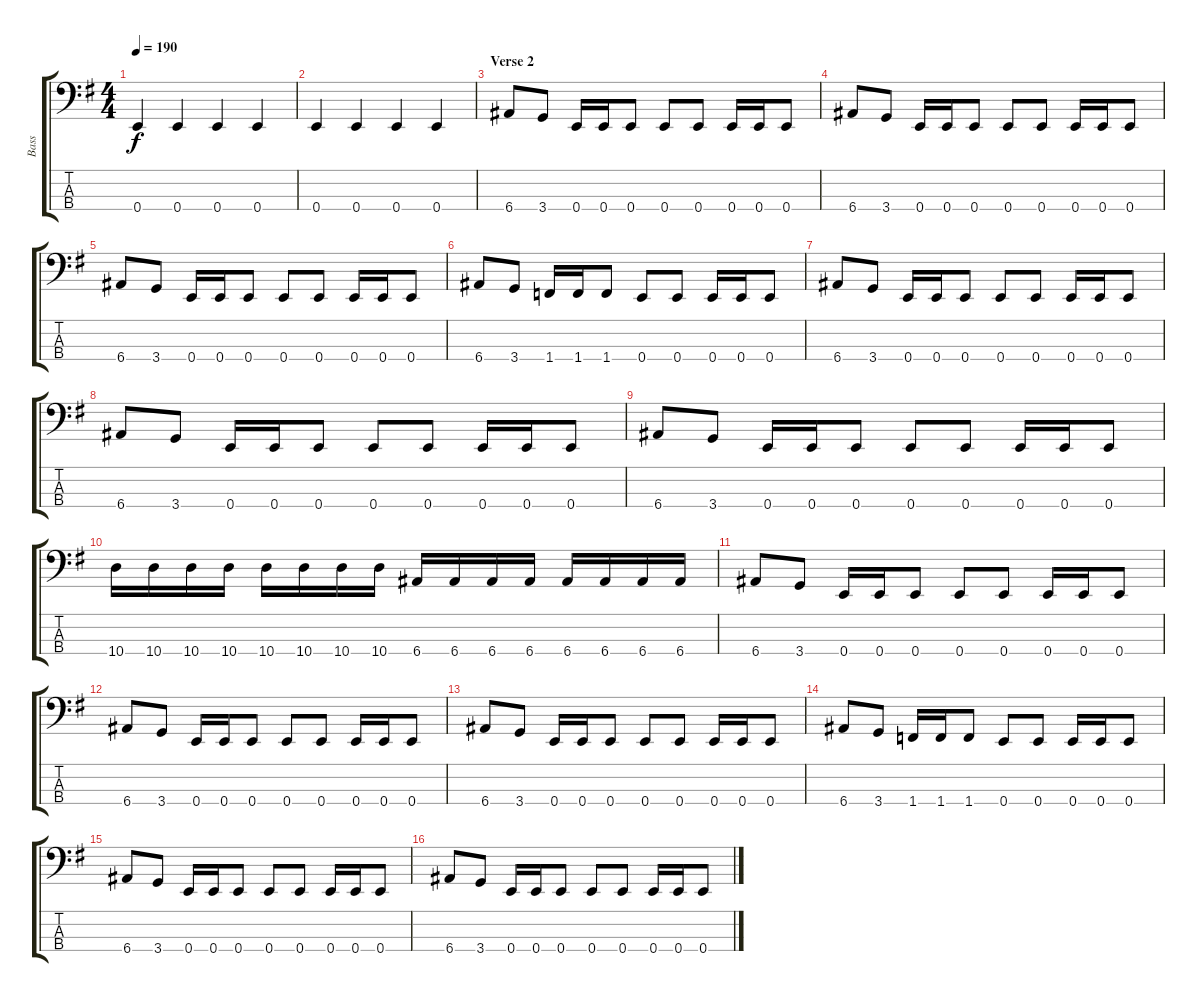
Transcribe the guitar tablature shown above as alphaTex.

\track ("Bass" "Bass") {instrument electricbassfinger}
\staff {score tabs}
\tuning (G2 D2 A1 E1) {hide}
\ts (4 4)
\tempo 190
\clef f4
\ks eminor
0.4.4{dy f} 0.4.4 0.4.4 0.4.4 |
0.4.4 0.4.4 0.4.4 0.4.4 |
\section ("" "Verse 2")
6.4.8 3.4.8 0.4.16 0.4.16 0.4.8 0.4.8 0.4.8 0.4.16 0.4.16 0.4.8 |
6.4.8 3.4.8 0.4.16 0.4.16 0.4.8 0.4.8 0.4.8 0.4.16 0.4.16 0.4.8 |
6.4.8 3.4.8 0.4.16 0.4.16 0.4.8 0.4.8 0.4.8 0.4.16 0.4.16 0.4.8 |
6.4.8 3.4.8 1.4.16 1.4.16 1.4.8 0.4.8 0.4.8 0.4.16 0.4.16 0.4.8 |
6.4.8 3.4.8 0.4.16 0.4.16 0.4.8 0.4.8 0.4.8 0.4.16 0.4.16 0.4.8 |
6.4.8 3.4.8 0.4.16 0.4.16 0.4.8 0.4.8 0.4.8 0.4.16 0.4.16 0.4.8 |
6.4.8 3.4.8 0.4.16 0.4.16 0.4.8 0.4.8 0.4.8 0.4.16 0.4.16 0.4.8 |
10.4.16 10.4.16 10.4.16 10.4.16 10.4.16 10.4.16 10.4.16 10.4.16 6.4.16 6.4.16 6.4.16 6.4.16 6.4.16 6.4.16 6.4.16 6.4.16 |
6.4.8 3.4.8 0.4.16 0.4.16 0.4.8 0.4.8 0.4.8 0.4.16 0.4.16 0.4.8 |
6.4.8 3.4.8 0.4.16 0.4.16 0.4.8 0.4.8 0.4.8 0.4.16 0.4.16 0.4.8 |
6.4.8 3.4.8 0.4.16 0.4.16 0.4.8 0.4.8 0.4.8 0.4.16 0.4.16 0.4.8 |
6.4.8 3.4.8 1.4.16 1.4.16 1.4.8 0.4.8 0.4.8 0.4.16 0.4.16 0.4.8 |
6.4.8 3.4.8 0.4.16 0.4.16 0.4.8 0.4.8 0.4.8 0.4.16 0.4.16 0.4.8 |
6.4.8 3.4.8 0.4.16 0.4.16 0.4.8 0.4.8 0.4.8 0.4.16 0.4.16 0.4.8
